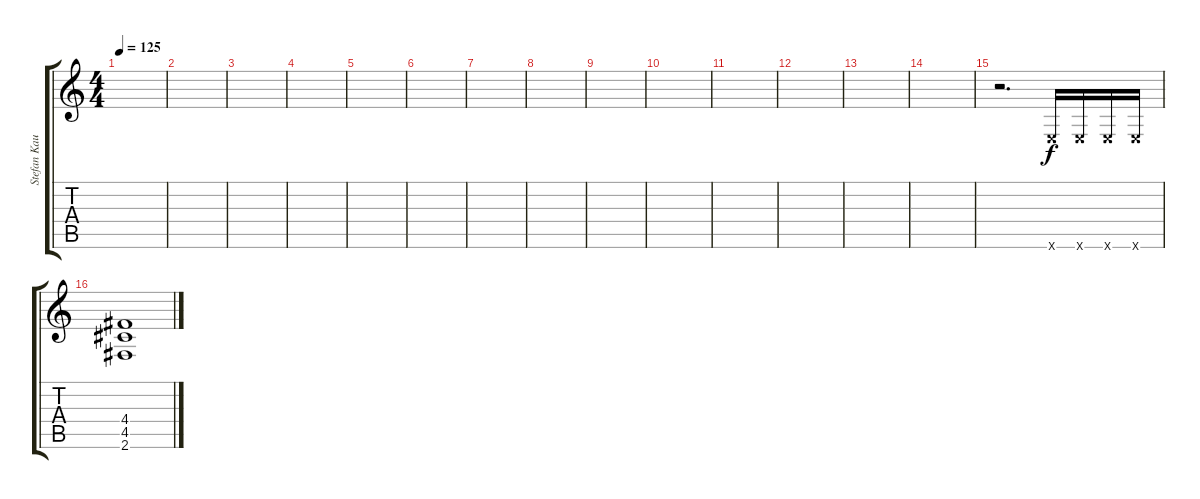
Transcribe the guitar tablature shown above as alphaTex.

\track ("Stefan Kaufmann - -guitar" "Stefan Kau") {instrument distortionguitar}
\staff {score tabs}
\tuning (E4 B3 G3 D3 A2 E2) {hide}
\ts (4 4)
\tempo 125
\clef g2
\ks c
|
|
|
|
|
|
|
|
|
|
|
|
|
|
r.2{d} 0.6{x}.16 0.6{x}.16 0.6{x}.16 0.6{x}.16 |
(4.4 4.5 2.6).1
